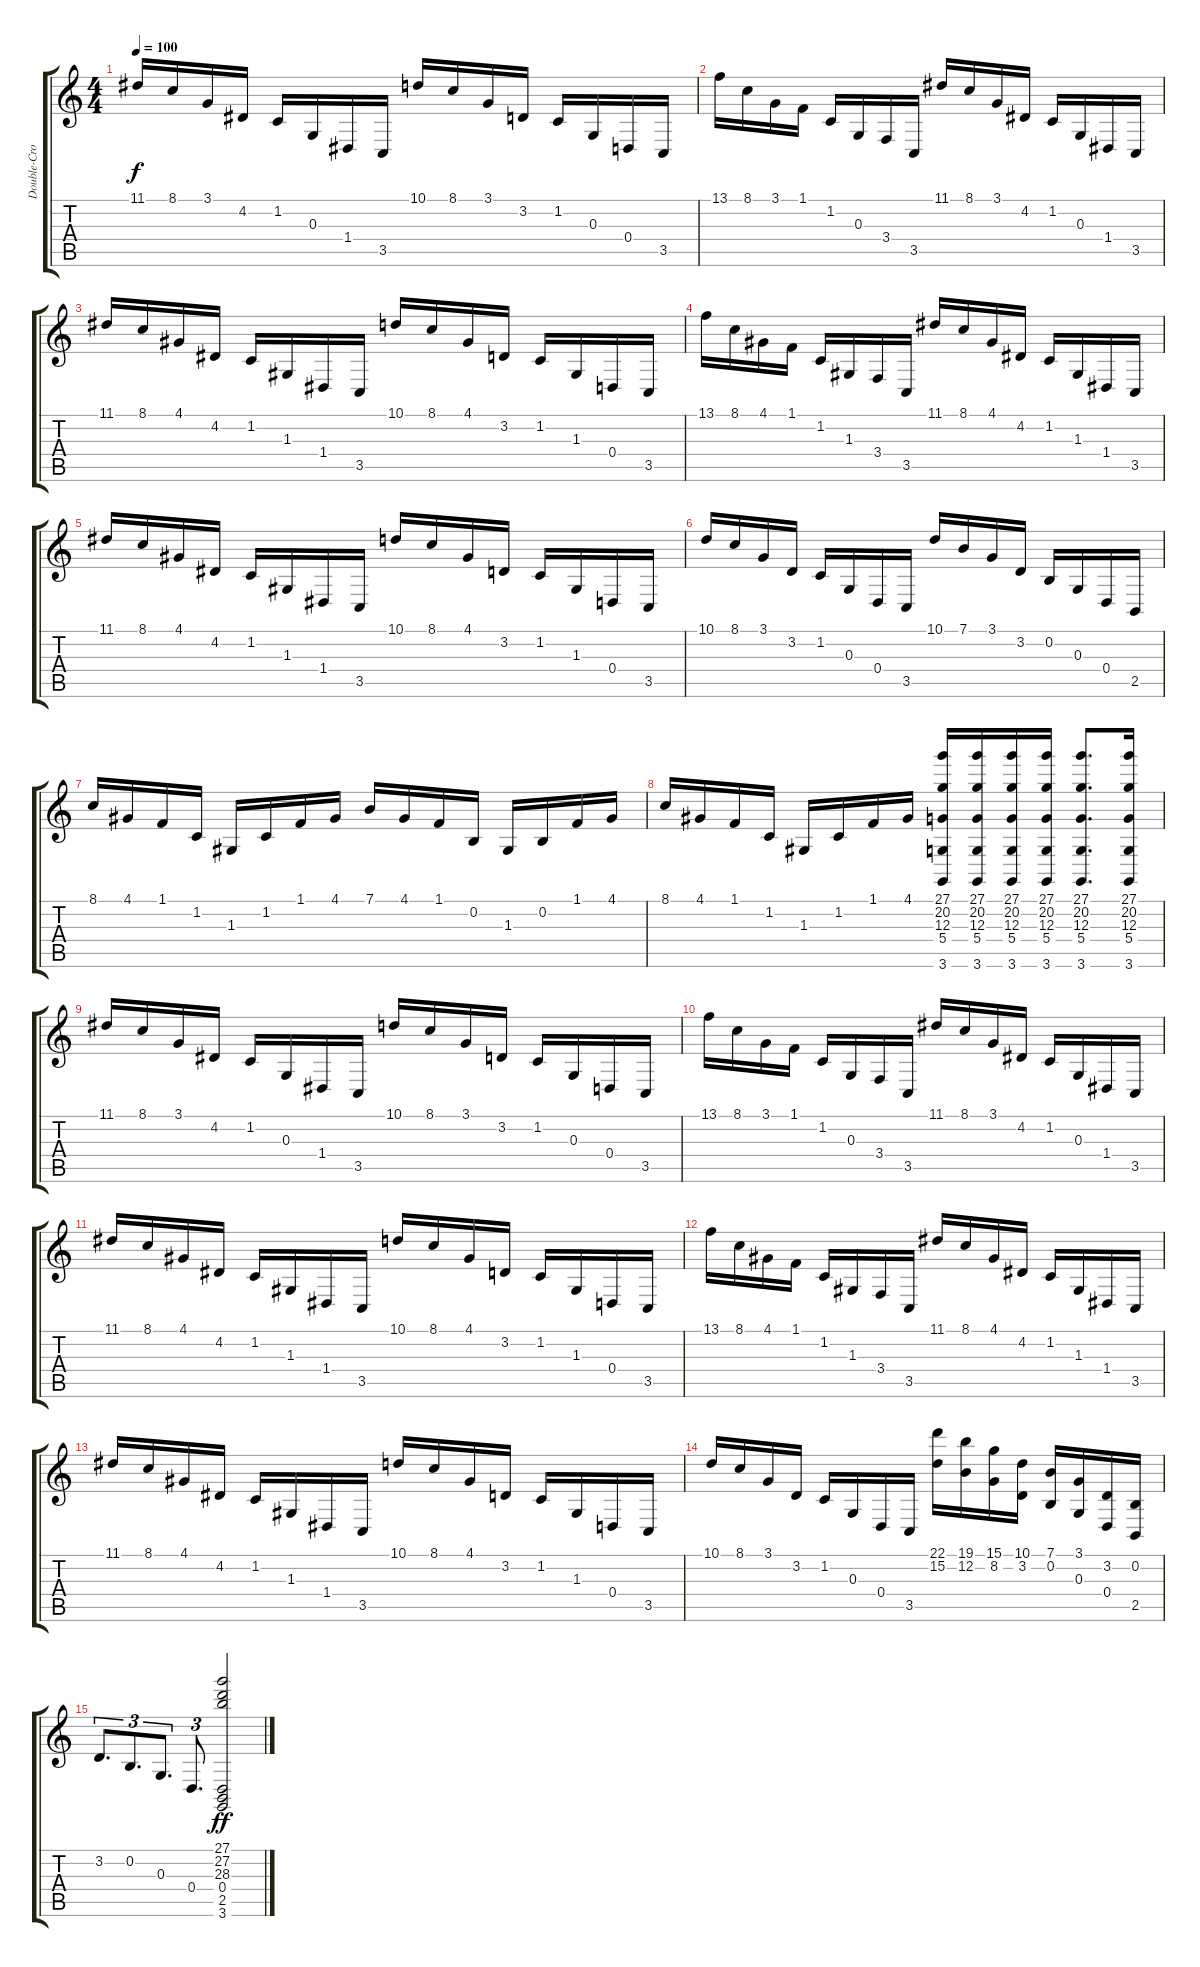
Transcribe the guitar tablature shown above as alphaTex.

\track ("Double-Croche" "Double-Cro") {instrument stringensemble1}
\staff {score tabs}
\tuning (E4 B3 G3 D3 A2 E2) {hide}
\ts (4 4)
\tempo 100
\clef g2
\ks c
11.1.16{dy f instrument stringensemble1} 8.1.16 3.1.16 4.2.16 1.2.16 0.3.16 1.4.16 3.5.16 10.1.16 8.1.16 3.1.16 3.2.16 1.2.16 0.3.16 0.4.16 3.5.16 |
13.1.16 8.1.16 3.1.16 1.1.16 1.2.16 0.3.16 3.4.16 3.5.16 11.1.16 8.1.16 3.1.16 4.2.16 1.2.16 0.3.16 1.4.16 3.5.16 |
11.1.16 8.1.16 4.1.16 4.2.16 1.2.16 1.3.16 1.4.16 3.5.16 10.1.16 8.1.16 4.1.16 3.2.16 1.2.16 1.3.16 0.4.16 3.5.16 |
13.1.16 8.1.16 4.1.16 1.1.16 1.2.16 1.3.16 3.4.16 3.5.16 11.1.16 8.1.16 4.1.16 4.2.16 1.2.16 1.3.16 1.4.16 3.5.16 |
11.1.16 8.1.16 4.1.16 4.2.16 1.2.16 1.3.16 1.4.16 3.5.16 10.1.16 8.1.16 4.1.16 3.2.16 1.2.16 1.3.16 0.4.16 3.5.16 |
10.1.16 8.1.16 3.1.16 3.2.16 1.2.16 0.3.16 0.4.16 3.5.16 10.1.16 7.1.16 3.1.16 3.2.16 0.2.16 0.3.16 0.4.16 2.5.16 |
8.1.16 4.1.16 1.1.16 1.2.16 1.3.16 1.2.16 1.1.16 4.1.16 7.1.16 4.1.16 1.1.16 0.2.16 1.3.16 0.2.16 1.1.16 4.1.16 |
8.1.16 4.1.16 1.1.16 1.2.16 1.3.16 1.2.16 1.1.16 4.1.16 (27.1 20.2 12.3 5.4 3.6).16 (27.1 20.2 12.3 5.4 3.6).16 (27.1 20.2 12.3 5.4 3.6).16 (27.1 20.2 12.3 5.4 3.6).16 (27.1 20.2 12.3 5.4 3.6).8{d} (27.1 20.2 12.3 5.4 3.6).16 |
11.1.16 8.1.16 3.1.16 4.2.16 1.2.16 0.3.16 1.4.16 3.5.16 10.1.16 8.1.16 3.1.16 3.2.16 1.2.16 0.3.16 0.4.16 3.5.16 |
13.1.16 8.1.16 3.1.16 1.1.16 1.2.16 0.3.16 3.4.16 3.5.16 11.1.16 8.1.16 3.1.16 4.2.16 1.2.16 0.3.16 1.4.16 3.5.16 |
11.1.16 8.1.16 4.1.16 4.2.16 1.2.16 1.3.16 1.4.16 3.5.16 10.1.16 8.1.16 4.1.16 3.2.16 1.2.16 1.3.16 0.4.16 3.5.16 |
13.1.16 8.1.16 4.1.16 1.1.16 1.2.16 1.3.16 3.4.16 3.5.16 11.1.16 8.1.16 4.1.16 4.2.16 1.2.16 1.3.16 1.4.16 3.5.16 |
11.1.16 8.1.16 4.1.16 4.2.16 1.2.16 1.3.16 1.4.16 3.5.16 10.1.16 8.1.16 4.1.16 3.2.16 1.2.16 1.3.16 0.4.16 3.5.16 |
10.1.16 8.1.16 3.1.16 3.2.16 1.2.16 0.3.16 0.4.16 3.5.16 (22.1 15.2).16 (19.1 12.2).16 (15.1 8.2).16 (10.1 3.2).16 (7.1 0.2).16 (3.1 0.3).16 (3.2 0.4).16 (0.2 2.5).16 |
3.2.8{d tu (3 2)} 0.2.8{d tu (3 2)} 0.3.8{d tu (3 2)} 0.4.8{d tu (3 2)} (27.1 27.2 28.3 0.4 2.5 3.6).2{dy ff}
